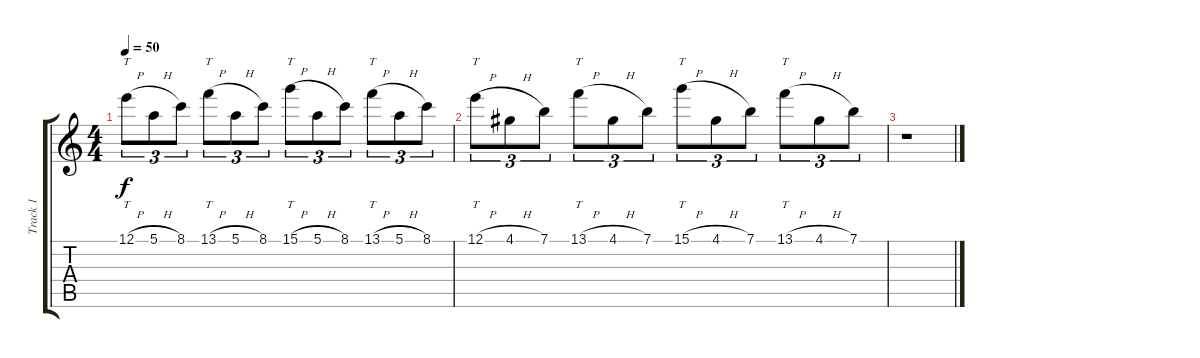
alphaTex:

\track ("Track 1" "Track 1") {instrument acousticguitarsteel}
\staff {score tabs}
\tuning (E4 B3 G3 D3 A2 E2) {hide}
\ts (4 4)
\tempo 50
\clef g2
\ks c
12.1{h}.8{tt tu (3 2) dy f instrument acousticguitarsteel} 5.1{h}.8{tu (3 2)} 8.1.8{tu (3 2)} 13.1{h}.8{tt tu (3 2)} 5.1{h}.8{tu (3 2)} 8.1.8{tu (3 2)} 15.1{h}.8{tt tu (3 2)} 5.1{h}.8{tu (3 2)} 8.1.8{tu (3 2)} 13.1{h}.8{tt tu (3 2)} 5.1{h}.8{tu (3 2)} 8.1.8{tu (3 2)} |
12.1{h}.8{tt tu (3 2)} 4.1{h}.8{tu (3 2)} 7.1.8{tu (3 2)} 13.1{h}.8{tt tu (3 2)} 4.1{h}.8{tu (3 2)} 7.1.8{tu (3 2)} 15.1{h}.8{tt tu (3 2)} 4.1{h}.8{tu (3 2)} 7.1.8{tu (3 2)} 13.1{h}.8{tt tu (3 2)} 4.1{h}.8{tu (3 2)} 7.1.8{tu (3 2)} |
r.1
